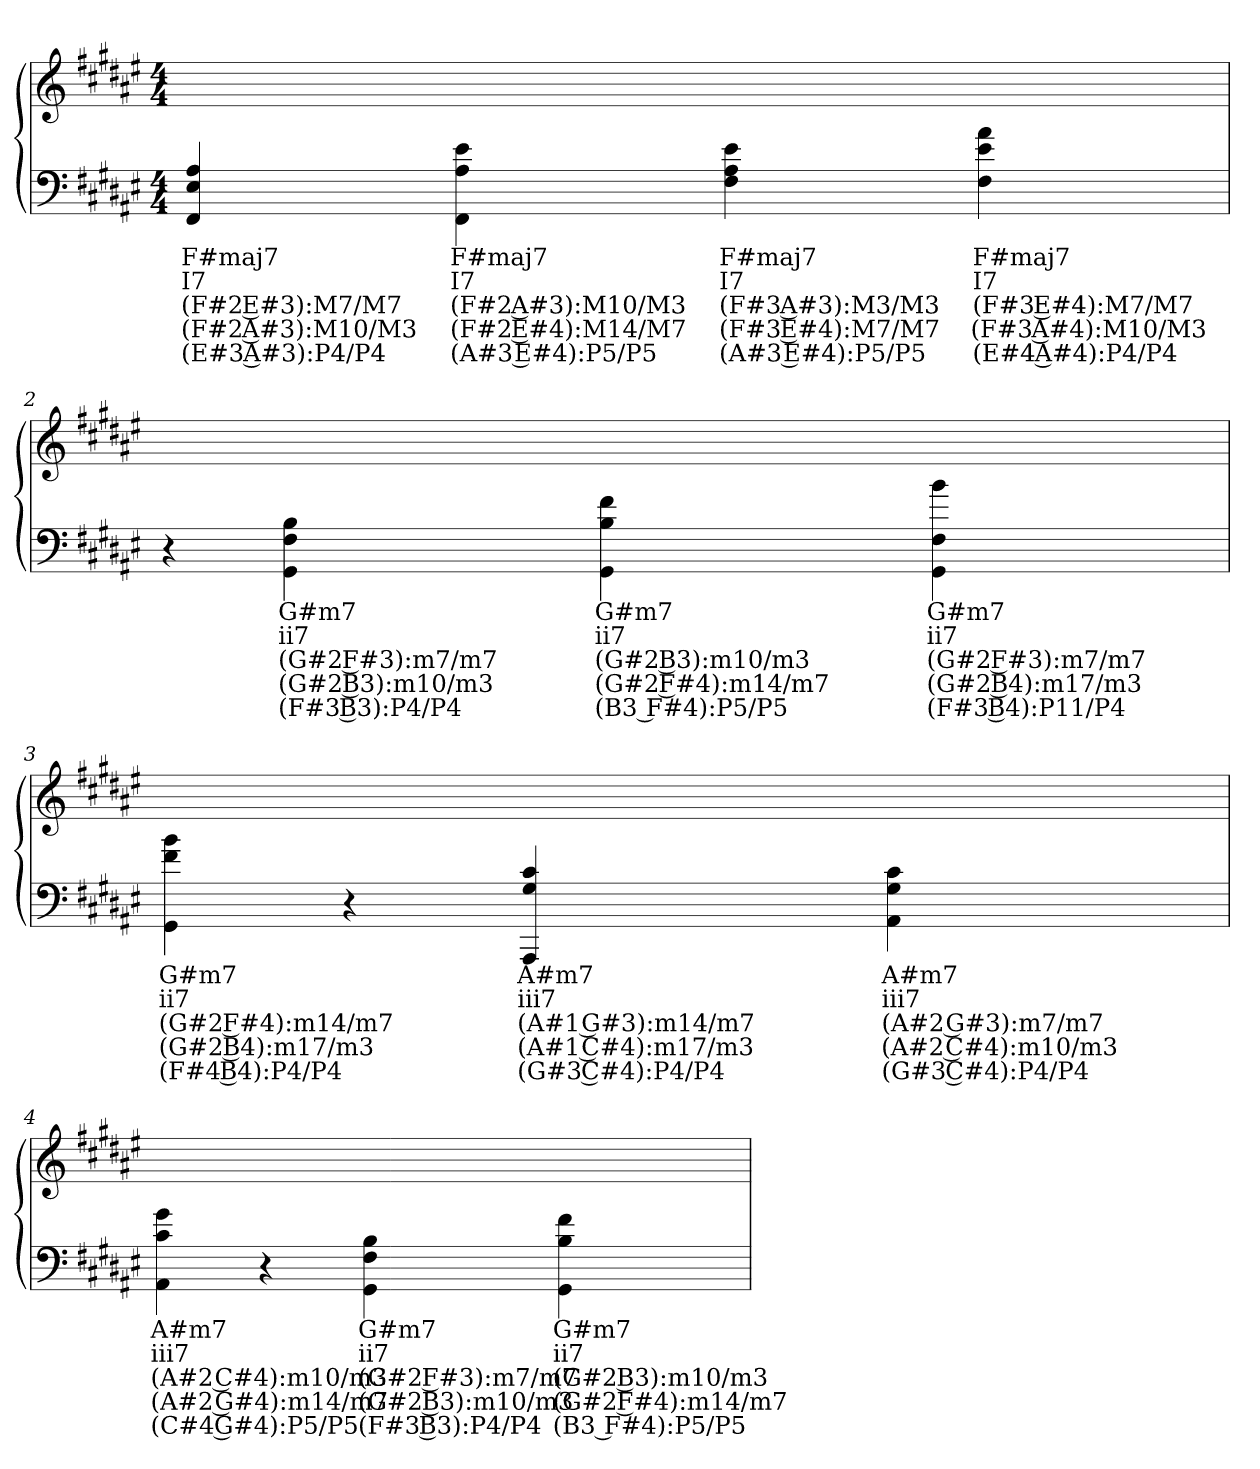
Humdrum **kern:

**kern	**text	**text	**text	**text	**text	**kern
*part2	*part2	*part2	*part2	*part2	*part2	*part1
*staff2	*staff2	*staff2	*staff2	*staff2	*staff2	*staff1
*clefF4	*	*	*	*	*	*clefG2
*k[f#c#g#d#a#e#]	*	*	*	*	*	*k[f#c#g#d#a#e#]
*F#:	*	*	*	*	*	*F#:
*M4/4	*	*	*	*	*	*M4/4
*MM60	*	*	*	*	*	*MM60
=1	=1	=1	=1	=1	=1	=1
4FF# 4E# 4A#	F#maj7	I7	(F#2 E#3):M7/M7	(F#2 A#3):M10/M3	(E#3 A#3):P4/P4	1ryy
4FF# 4A# 4e#	F#maj7	I7	(F#2 A#3):M10/M3	(F#2 E#4):M14/M7	(A#3 E#4):P5/P5	.
4F# 4A# 4e#	F#maj7	I7	(F#3 A#3):M3/M3	(F#3 E#4):M7/M7	(A#3 E#4):P5/P5	.
4F# 4e# 4a#	F#maj7	I7	(F#3 E#4):M7/M7	(F#3 A#4):M10/M3	(E#4 A#4):P4/P4	.
=2	=2	=2	=2	=2	=2	=2
4r	.	.	.	.	.	1ryy
4GG# 4F# 4B	G#m7	ii7	(G#2 F#3):m7/m7	(G#2 B3):m10/m3	(F#3 B3):P4/P4	.
4GG# 4B 4f#	G#m7	ii7	(G#2 B3):m10/m3	(G#2 F#4):m14/m7	(B3 F#4):P5/P5	.
4GG# 4F# 4b	G#m7	ii7	(G#2 F#3):m7/m7	(G#2 B4):m17/m3	(F#3 B4):P11/P4	.
=3	=3	=3	=3	=3	=3	=3
4GG# 4f# 4b	G#m7	ii7	(G#2 F#4):m14/m7	(G#2 B4):m17/m3	(F#4 B4):P4/P4	1ryy
4r	.	.	.	.	.	.
4AAA# 4G# 4c#	A#m7	iii7	(A#1 G#3):m14/m7	(A#1 C#4):m17/m3	(G#3 C#4):P4/P4	.
4AA# 4G# 4c#	A#m7	iii7	(A#2 G#3):m7/m7	(A#2 C#4):m10/m3	(G#3 C#4):P4/P4	.
=4	=4	=4	=4	=4	=4	=4
4AA# 4c# 4g#	A#m7	iii7	(A#2 C#4):m10/m3	(A#2 G#4):m14/m7	(C#4 G#4):P5/P5	1ryy
4r	.	.	.	.	.	.
4GG# 4F# 4B	G#m7	ii7	(G#2 F#3):m7/m7	(G#2 B3):m10/m3	(F#3 B3):P4/P4	.
4GG# 4B 4f#	G#m7	ii7	(G#2 B3):m10/m3	(G#2 F#4):m14/m7	(B3 F#4):P5/P5	.
=	=	=	=	=	=	=
*-	*-	*-	*-	*-	*-	*-
